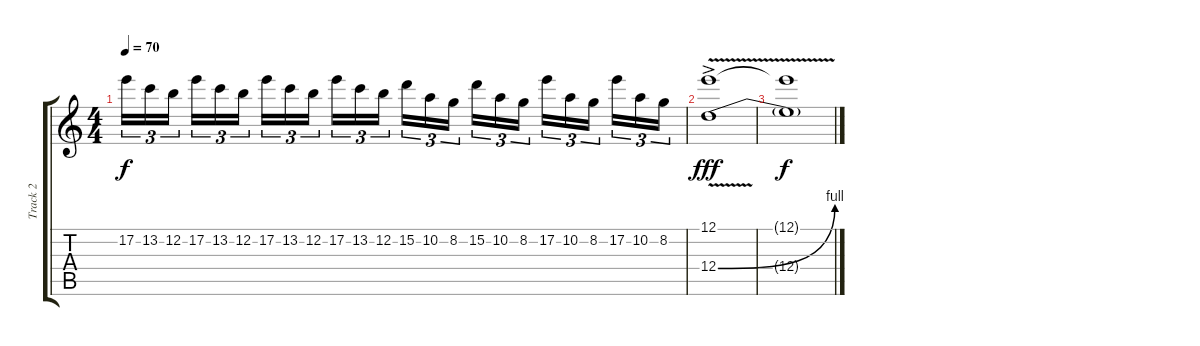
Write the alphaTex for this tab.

\track ("Track 2" "Track 2") {instrument acousticguitarsteel}
\staff {score tabs}
\tuning (E4 B3 G3 D3 A2 E2) {hide}
\ts (4 4)
\tempo 70
\clef g2
\ks c
17.2.16{tu (3 2) dy f} 13.2.16{tu (3 2)} 12.2.16{tu (3 2)} 17.2.16{tu (3 2)} 13.2.16{tu (3 2)} 12.2.16{tu (3 2)} 17.2.16{tu (3 2)} 13.2.16{tu (3 2)} 12.2.16{tu (3 2)} 17.2.16{tu (3 2)} 13.2.16{tu (3 2)} 12.2.16{tu (3 2)} 15.2.16{tu (3 2)} 10.2.16{tu (3 2)} 8.2.16{tu (3 2)} 15.2.16{tu (3 2)} 10.2.16{tu (3 2)} 8.2.16{tu (3 2)} 17.2.16{tu (3 2)} 10.2.16{tu (3 2)} 8.2.16{tu (3 2)} 17.2.16{tu (3 2)} 10.2.16{tu (3 2)} 8.2.16{tu (3 2)} |
(12.1 12.4{be (bend 0 0 60 4) v ac}).1{dy fff} |
(12.1{t} 12.4{t}).1{dy f}
